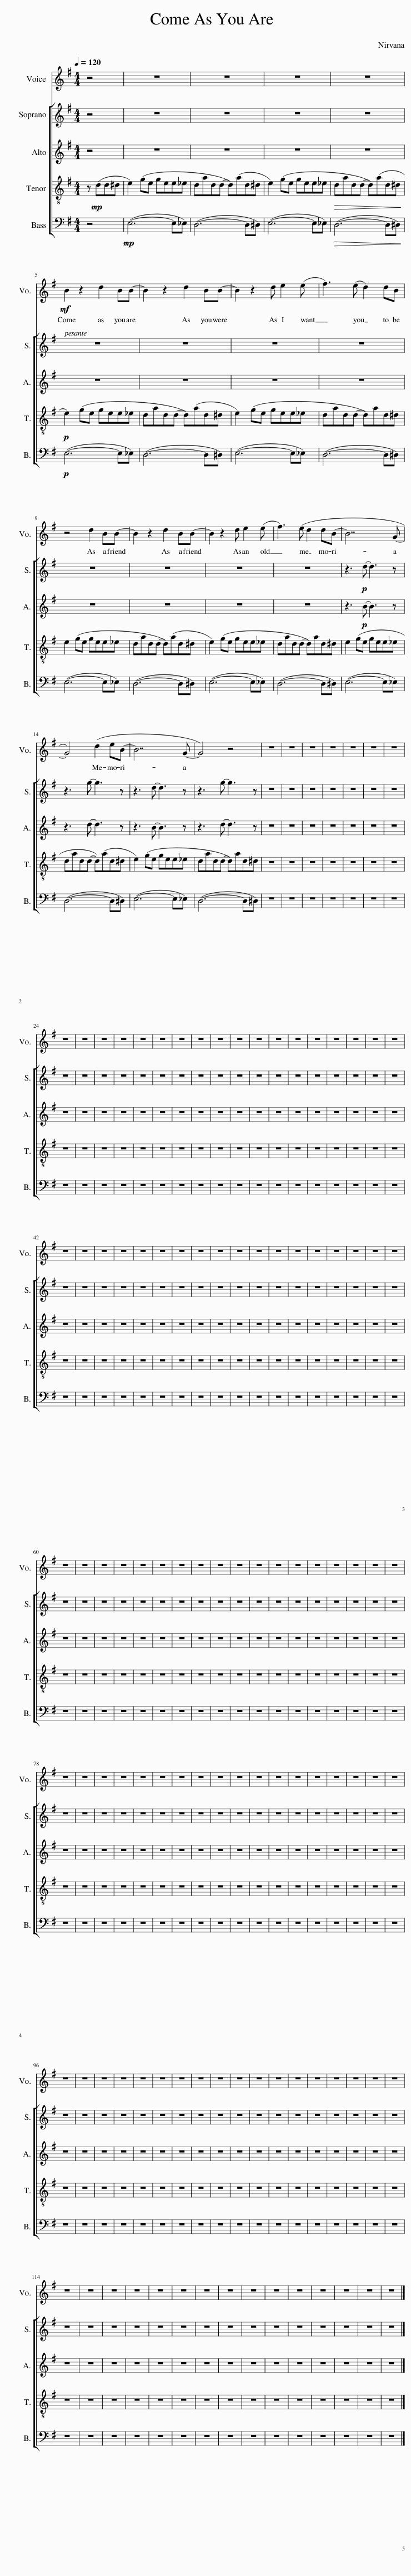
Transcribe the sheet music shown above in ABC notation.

X:1
%%score 1 [ 2 3 4 5 ]
L:1/8
Q:1/4=120
M:4/4
I:linebreak $
K:G
V:1 treble
V:2 treble
V:3 treble
V:4 treble-8
V:5 bass
V:1
 z4 | z8 | z8 | z8 | z8 |$ %5
!mf! B2 z2 d2 BB- | B2 z2 d2 BB- | B2 z2 d e2 (e | f3) (e d2) dB |$ z4 d2 BB- | %10
 B2 z2 d2 BB- | B2 z2 d e2 (e | f3) (e d2 dB- | B7 G- |$ G4) (d2 eB- | %15
 B7 G- | G4) z4 | z8 | z8 | z8 | %20
 z8 | z8 | z8 | z8 |$ z8 | %25
 z8 | z8 | z8 | z8 | z8 | %30
 z8 | z8 | z8 | z8 | z8 | %35
 z8 | z8 | z8 | z8 | z8 | %40
 z8 | z8 |$ z8 | z8 | z8 | %45
 z8 | z8 | z8 | z8 | z8 | %50
 z8 | z8 | z8 | z8 | z8 | %55
 z8 | z8 | z8 | z8 | z8 |$ %60
 z8 | z8 | z8 | z8 | z8 | %65
 z8 | z8 | z8 | z8 | z8 | %70
 z8 | z8 | z8 | z8 | z8 | %75
 z8 | z8 | z8 |$ z8 | z8 | %80
 z8 | z8 | z8 | z8 | z8 | %85
 z8 | z8 | z8 | z8 | z8 | %90
 z8 | z8 | z8 | z8 | z8 | %95
 z8 |$ z8 | z8 | z8 | z8 | %100
 z8 | z8 | z8 | z8 | z8 | %105
 z8 | z8 | z8 | z8 | z8 | %110
 z8 | z8 | z8 | z8 |$ z8 | %115
 z8 | z8 | z8 | z8 | z8 | %120
 z8 | z8 | z8 | z8 | z8 | %125
 z8 | z8 | z8 | z8 |] %129
V:2
 z4 | z8 | z8 | z8 | z8 |$ %5
 z8 | z8 | z8 | z8 |$ z8 | %10
 z8 | z8 | z8 | z3!p! d- d3 z |$ z3 g- g3 z | %15
 z3 d- d3 z | z3 g- g3 z | z8 | z8 | z8 | %20
 z8 | z8 | z8 | z8 |$ z8 | %25
 z8 | z8 | z8 | z8 | z8 | %30
 z8 | z8 | z8 | z8 | z8 | %35
 z8 | z8 | z8 | z8 | z8 | %40
 z8 | z8 |$ z8 | z8 | z8 | %45
 z8 | z8 | z8 | z8 | z8 | %50
 z8 | z8 | z8 | z8 | z8 | %55
 z8 | z8 | z8 | z8 | z8 |$ %60
 z8 | z8 | z8 | z8 | z8 | %65
 z8 | z8 | z8 | z8 | z8 | %70
 z8 | z8 | z8 | z8 | z8 | %75
 z8 | z8 | z8 |$ z8 | z8 | %80
 z8 | z8 | z8 | z8 | z8 | %85
 z8 | z8 | z8 | z8 | z8 | %90
 z8 | z8 | z8 | z8 | z8 | %95
 z8 |$ z8 | z8 | z8 | z8 | %100
 z8 | z8 | z8 | z8 | z8 | %105
 z8 | z8 | z8 | z8 | z8 | %110
 z8 | z8 | z8 | z8 |$ z8 | %115
 z8 | z8 | z8 | z8 | z8 | %120
 z8 | z8 | z8 | z8 | z8 | %125
 z8 | z8 | z8 | z8 |] %129
V:3
 z4 | z8 | z8 | z8 | z8 |$ %5
 z8 | z8 | z8 | z8 |$ z8 | %10
 z8 | z8 | z8 | z3!p! B- B3 z |$ z3 d- d3 z | %15
 z3 B- B3 z | z3 d- d3 z | z8 | z8 | z8 | %20
 z8 | z8 | z8 | z8 |$ z8 | %25
 z8 | z8 | z8 | z8 | z8 | %30
 z8 | z8 | z8 | z8 | z8 | %35
 z8 | z8 | z8 | z8 | z8 | %40
 z8 | z8 |$ z8 | z8 | z8 | %45
 z8 | z8 | z8 | z8 | z8 | %50
 z8 | z8 | z8 | z8 | z8 | %55
 z8 | z8 | z8 | z8 | z8 |$ %60
 z8 | z8 | z8 | z8 | z8 | %65
 z8 | z8 | z8 | z8 | z8 | %70
 z8 | z8 | z8 | z8 | z8 | %75
 z8 | z8 | z8 |$ z8 | z8 | %80
 z8 | z8 | z8 | z8 | z8 | %85
 z8 | z8 | z8 | z8 | z8 | %90
 z8 | z8 | z8 | z8 | z8 | %95
 z8 |$ z8 | z8 | z8 | z8 | %100
 z8 | z8 | z8 | z8 | z8 | %105
 z8 | z8 | z8 | z8 | z8 | %110
 z8 | z8 | z8 | z8 |$ z8 | %115
 z8 | z8 | z8 | z8 | z8 | %120
 z8 | z8 | z8 | z8 | z8 | %125
 z8 | z8 | z8 | z8 |] %129
V:4
 z!mp! (dd^d | e2) (ge gee_e | dadd- d)(ad^d | e2) (ge gee_e |!>(! dadd- d)(ad^d!>)! |$ %5
!p! e2) (ge gee_e | dadd- d)(ad^d | e2) (ge gee_e | dadd- d)ad^d |$ e2 (ge gee_e | %10
 dadd- d)(ad^d | e2) (ge gee_e | dadd- d)ad^d | e2 (ge gee_e |$ dadd- d)(ad^d | %15
 e2) (ge gee_e | dadd- d)ad^d | z8 | z8 | z8 | %20
 z8 | z8 | z8 | z8 |$ z8 | %25
 z8 | z8 | z8 | z8 | z8 | %30
 z8 | z8 | z8 | z8 | z8 | %35
 z8 | z8 | z8 | z8 | z8 | %40
 z8 | z8 |$ z8 | z8 | z8 | %45
 z8 | z8 | z8 | z8 | z8 | %50
 z8 | z8 | z8 | z8 | z8 | %55
 z8 | z8 | z8 | z8 | z8 |$ %60
 z8 | z8 | z8 | z8 | z8 | %65
 z8 | z8 | z8 | z8 | z8 | %70
 z8 | z8 | z8 | z8 | z8 | %75
 z8 | z8 | z8 |$ z8 | z8 | %80
 z8 | z8 | z8 | z8 | z8 | %85
 z8 | z8 | z8 | z8 | z8 | %90
 z8 | z8 | z8 | z8 | z8 | %95
 z8 |$ z8 | z8 | z8 | z8 | %100
 z8 | z8 | z8 | z8 | z8 | %105
 z8 | z8 | z8 | z8 | z8 | %110
 z8 | z8 | z8 | z8 |$ z8 | %115
 z8 | z8 | z8 | z8 | z8 | %120
 z8 | z8 | z8 | z8 | z8 | %125
 z8 | z8 | z8 | z8 |] %129
V:5
 z4 |!mp! (E,6- E,_E,) | (D,6- D,^D,) | (E,6- E,_E,) |!>(! (D,6- D,^D,)!>)! |$ %5
!p! (E,6- E,_E,) | (D,6- D,^D,) | (E,6- E,_E,) | (D,6- D,^D,) |$ (E,6- E,_E,) | %10
 (D,6- D,^D,) | (E,6- E,_E,) | (D,6- D,^D,) | (E,6- E,_E,) |$ (D,6- D,^D,) | %15
 (E,6- E,_E,) | (D,6- D,^D,) | z8 | z8 | z8 | %20
 z8 | z8 | z8 | z8 |$ z8 | %25
 z8 | z8 | z8 | z8 | z8 | %30
 z8 | z8 | z8 | z8 | z8 | %35
 z8 | z8 | z8 | z8 | z8 | %40
 z8 | z8 |$ z8 | z8 | z8 | %45
 z8 | z8 | z8 | z8 | z8 | %50
 z8 | z8 | z8 | z8 | z8 | %55
 z8 | z8 | z8 | z8 | z8 |$ %60
 z8 | z8 | z8 | z8 | z8 | %65
 z8 | z8 | z8 | z8 | z8 | %70
 z8 | z8 | z8 | z8 | z8 | %75
 z8 | z8 | z8 |$ z8 | z8 | %80
 z8 | z8 | z8 | z8 | z8 | %85
 z8 | z8 | z8 | z8 | z8 | %90
 z8 | z8 | z8 | z8 | z8 | %95
 z8 |$ z8 | z8 | z8 | z8 | %100
 z8 | z8 | z8 | z8 | z8 | %105
 z8 | z8 | z8 | z8 | z8 | %110
 z8 | z8 | z8 | z8 |$ z8 | %115
 z8 | z8 | z8 | z8 | z8 | %120
 z8 | z8 | z8 | z8 | z8 | %125
 z8 | z8 | z8 | z8 |] %129
